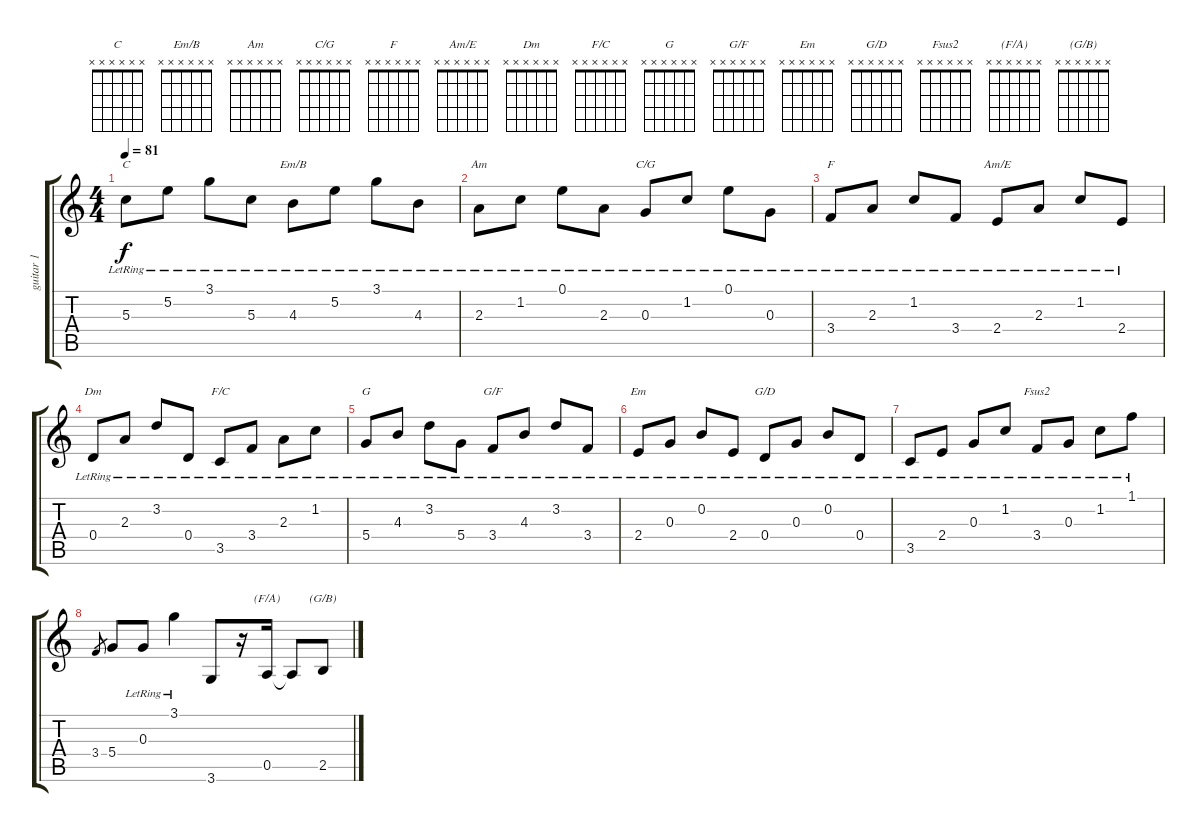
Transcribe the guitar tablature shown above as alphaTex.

\track ("guitar 1" "guitar 1") {instrument electricguitarclean}
\staff {score tabs}
\tuning (E4 B3 G3 D3 A2 E2) {hide}
\chord ("C" x x x x x x) {firstfret 0}
\chord ("Em/B" x x x x x x) {firstfret 0}
\chord ("Am" x x x x x x) {firstfret 0}
\chord ("C/G" x x x x x x) {firstfret 0}
\chord ("F" x x x x x x) {firstfret 0}
\chord ("Am/E" x x x x x x) {firstfret 0}
\chord ("Dm" x x x x x x) {firstfret 0}
\chord ("F/C" x x x x x x) {firstfret 0}
\chord ("G" x x x x x x) {firstfret 0}
\chord ("G/F" x x x x x x) {firstfret 0}
\chord ("Em" x x x x x x) {firstfret 0}
\chord ("G/D" x x x x x x) {firstfret 0}
\chord ("Fsus2" x x x x x x) {firstfret 0}
\chord ("(F/A)" x x x x x x) {firstfret 0}
\chord ("(G/B)" x x x x x x) {firstfret 0}
\ts (4 4)
\tempo 81
\clef g2
\ks c
5.3{lr}.8{ch "C" dy f volume 3} 5.2{lr}.8 3.1{lr}.8 5.3{lr}.8 4.3{lr}.8{ch "Em/B"} 5.2{lr}.8 3.1{lr}.8 4.3{lr}.8 |
2.3{lr}.8{ch "Am" volume 2} 1.2{lr}.8 0.1{lr}.8 2.3{lr}.8 0.3{lr}.8{ch "C/G"} 1.2{lr}.8 0.1{lr}.8 0.3{lr}.8 |
3.4{lr}.8{ch "F" volume 1} 2.3{lr}.8 1.2{lr}.8 3.4{lr}.8 2.4{lr}.8{ch "Am/E"} 2.3{lr}.8 1.2{lr}.8 2.4{lr}.8 |
0.4{lr}.8{ch "Dm"} 2.3{lr}.8 3.2{lr}.8 0.4{lr}.8 3.5{lr}.8{ch "F/C"} 3.4{lr}.8 2.3{lr}.8 1.2{lr}.8 |
5.4{lr}.8{ch "G"} 4.3{lr}.8 3.2{lr}.8 5.4{lr}.8 3.4{lr}.8{ch "G/F"} 4.3{lr}.8 3.2{lr}.8 3.4{lr}.8 |
2.4{lr}.8{ch "Em"} 0.3{lr}.8 0.2{lr}.8 2.4{lr}.8 0.4{lr}.8{ch "G/D"} 0.3{lr}.8 0.2{lr}.8 0.4{lr}.8 |
3.5{lr}.8 2.4{lr}.8 0.3{lr}.8 1.2{lr}.8 3.4{lr}.8{ch "Fsus2"} 0.3{lr}.8 1.2{lr}.8 1.1{lr}.8 |
3.4.8{gr} 5.4.8 0.3{lr}.8 3.1{lr}.4 3.6.8 r.16 0.5.16{ch "(F/A)"} 0.5{t}.8 2.5.8{ch "(G/B)"}
